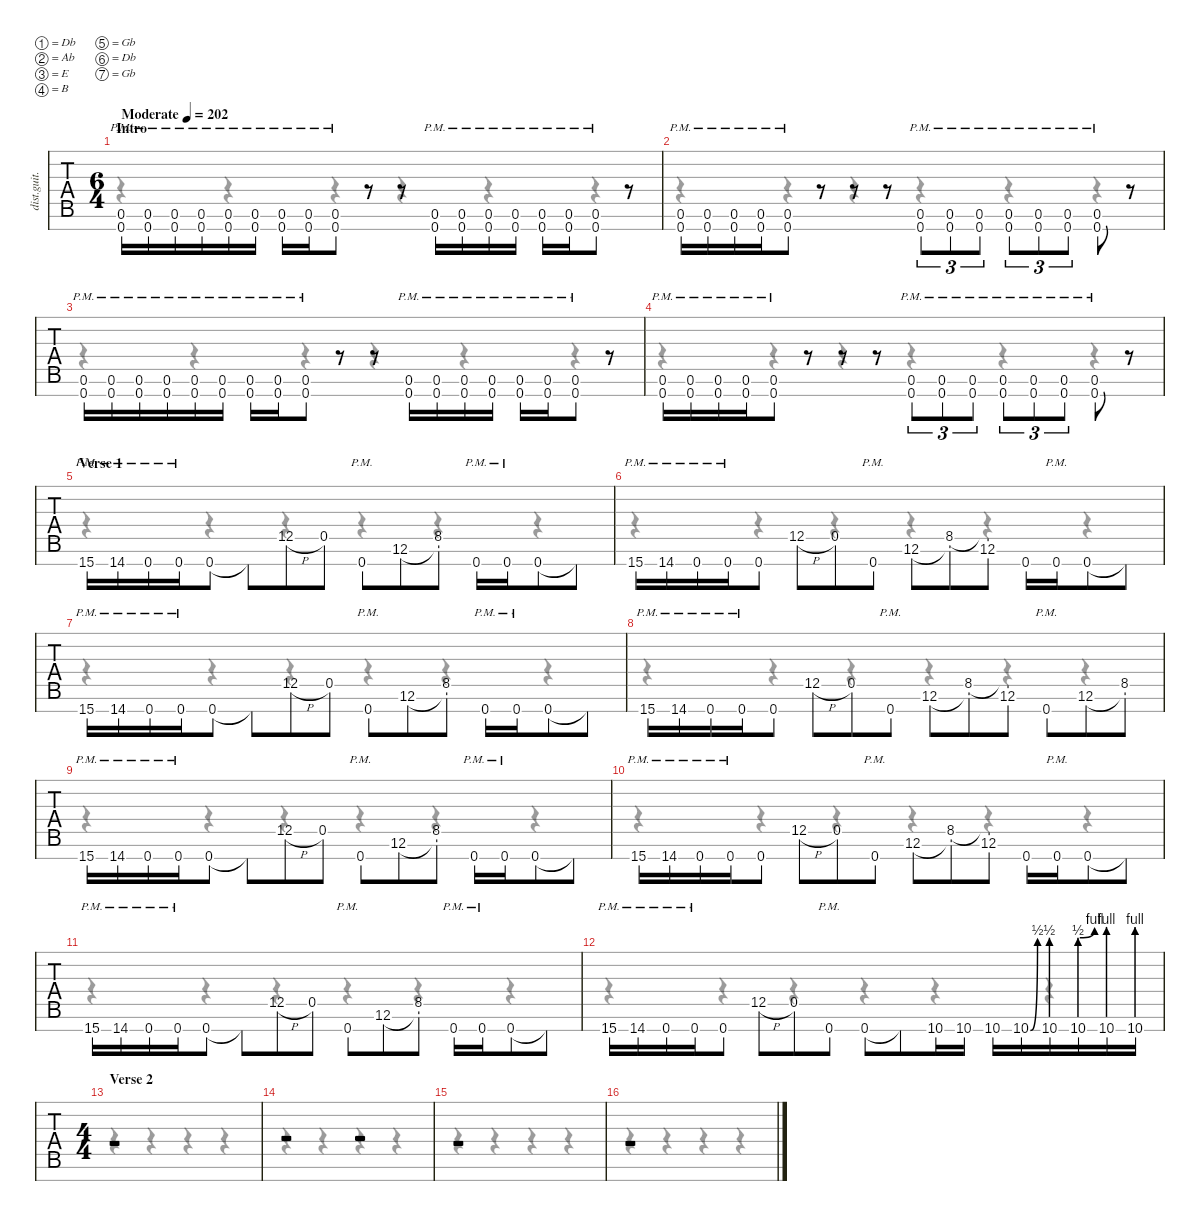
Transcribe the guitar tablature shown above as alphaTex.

\defaultSystemsLayout 4
\hideDynamics
\bracketExtendMode nobrackets
\track ("Jesse Cash" "dist.guit.") {instrument distortionguitar}
\staff {tabs}
\tuning (Db4 Ab3 E3 B2 Gb2 Db2 Gb1)
\voice
\ts (6 4)
\beaming (8 3 3 3 3)
\section ("" "Intro ")
\tempo (202 "Moderate")
\clef g2
\ks c
(0.6{pm acc #} 0.7{pm acc #}).16{dy f instrument distortionguitar} (0.6{pm acc #} 0.7{pm acc #}).16 (0.6{pm acc #} 0.7{pm acc #}).16 (0.6{pm acc #} 0.7{pm acc #}).16 (0.6{pm acc #} 0.7{pm acc #}).16 (0.6{pm acc #} 0.7{pm acc #}).16 (0.6{pm acc #} 0.7{pm acc #}).16 (0.6{pm acc #} 0.7{pm acc #}).16 (0.6{pm acc #} 0.7{pm acc #}).8 r.8 r.8 (0.6{pm acc #} 0.7{pm acc #}).16 (0.6{pm acc #} 0.7{pm acc #}).16 (0.6{pm acc #} 0.7{pm acc #}).16 (0.6{pm acc #} 0.7{pm acc #}).16 (0.6{pm acc #} 0.7{pm acc #}).16 (0.6{pm acc #} 0.7{pm acc #}).16 (0.6{pm acc #} 0.7{pm acc #}).8 r.8 |
(0.6{pm acc #} 0.7{pm acc #}).16 (0.6{pm acc #} 0.7{pm acc #}).16 (0.6{pm acc #} 0.7{pm acc #}).16 (0.6{pm acc #} 0.7{pm acc #}).16 (0.6{pm acc #} 0.7{pm acc #}).8 r.8 r.8 r.8 (0.6{pm acc #} 0.7{pm acc #}).8{tu (3 2)} (0.6{pm acc #} 0.7{pm acc #}).8{tu (3 2)} (0.6{pm acc #} 0.7{pm acc #}).8{tu (3 2)} (0.6{pm acc #} 0.7{pm acc #}).8{tu (3 2)} (0.6{pm acc #} 0.7{pm acc #}).8{tu (3 2)} (0.6{pm acc #} 0.7{pm acc #}).8{tu (3 2)} (0.6{pm acc #} 0.7{pm acc #}).8 r.8 |
(0.6{pm acc #} 0.7{pm acc #}).16 (0.6{pm acc #} 0.7{pm acc #}).16 (0.6{pm acc #} 0.7{pm acc #}).16 (0.6{pm acc #} 0.7{pm acc #}).16 (0.6{pm acc #} 0.7{pm acc #}).16 (0.6{pm acc #} 0.7{pm acc #}).16 (0.6{pm acc #} 0.7{pm acc #}).16 (0.6{pm acc #} 0.7{pm acc #}).16 (0.6{pm acc #} 0.7{pm acc #}).8 r.8 r.8 (0.6{pm acc #} 0.7{pm acc #}).16 (0.6{pm acc #} 0.7{pm acc #}).16 (0.6{pm acc #} 0.7{pm acc #}).16 (0.6{pm acc #} 0.7{pm acc #}).16 (0.6{pm acc #} 0.7{pm acc #}).16 (0.6{pm acc #} 0.7{pm acc #}).16 (0.6{pm acc #} 0.7{pm acc #}).8 r.8 |
(0.6{pm acc #} 0.7{pm acc #}).16 (0.6{pm acc #} 0.7{pm acc #}).16 (0.6{pm acc #} 0.7{pm acc #}).16 (0.6{pm acc #} 0.7{pm acc #}).16 (0.6{pm acc #} 0.7{pm acc #}).8 r.8 r.8 r.8 (0.6{pm acc #} 0.7{pm acc #}).8{tu (3 2)} (0.6{pm acc #} 0.7{pm acc #}).8{tu (3 2)} (0.6{pm acc #} 0.7{pm acc #}).8{tu (3 2)} (0.6{pm acc #} 0.7{pm acc #}).8{tu (3 2)} (0.6{pm acc #} 0.7{pm acc #}).8{tu (3 2)} (0.6{pm acc #} 0.7{pm acc #}).8{tu (3 2)} (0.6{pm acc #} 0.7{pm acc #}).8 r.8 |
\section ("" "Verse 1")
15.7{pm}.16 14.7{pm acc #}.16 0.7{pm acc #}.16 0.7{pm acc #}.16 0.7{acc #}.8 0.7{t acc #}.8 12.5{h acc #}.8 0.5{acc #}.8 0.7{pm acc #}.8 12.6{acc #}.8 (8.5 12.6{t acc #}).8 0.7{pm acc #}.16 0.7{pm acc #}.16 0.7{acc #}.8 0.7{t acc #}.8 |
15.7{pm}.16 14.7{pm acc #}.16 0.7{pm acc #}.16 0.7{pm acc #}.16 0.7{acc #}.8 12.5{h acc #}.8 0.5{acc #}.8 0.7{pm acc #}.8 12.6{acc #}.8 (8.5 12.6{t acc #}).8 (8.5{t} 12.6{acc #}).8 0.7{acc #}.16 0.7{pm acc #}.16 0.7{acc #}.8 0.7{t acc #}.8 |
15.7{pm}.16 14.7{pm acc #}.16 0.7{pm acc #}.16 0.7{pm acc #}.16 0.7{acc #}.8 0.7{t acc #}.8 12.5{h acc #}.8 0.5{acc #}.8 0.7{pm acc #}.8 12.6{acc #}.8 (8.5 12.6{t acc #}).8 0.7{pm acc #}.16 0.7{pm acc #}.16 0.7{acc #}.8 0.7{t acc #}.8 |
15.7{pm}.16 14.7{pm acc #}.16 0.7{pm acc #}.16 0.7{pm acc #}.16 0.7{acc #}.8 12.5{h acc #}.8 0.5{acc #}.8 0.7{pm acc #}.8 12.6{acc #}.8 (8.5 12.6{t acc #}).8 (8.5{t} 12.6{acc #}).8 0.7{pm acc #}.8 12.6{acc #}.8 (8.5 12.6{t acc #}).8 |
15.7{pm}.16 14.7{pm acc #}.16 0.7{pm acc #}.16 0.7{pm acc #}.16 0.7{acc #}.8 0.7{t acc #}.8 12.5{h acc #}.8 0.5{acc #}.8 0.7{pm acc #}.8 12.6{acc #}.8 (8.5 12.6{t acc #}).8 0.7{pm acc #}.16 0.7{pm acc #}.16 0.7{acc #}.8 0.7{t acc #}.8 |
15.7{pm}.16 14.7{pm acc #}.16 0.7{pm acc #}.16 0.7{pm acc #}.16 0.7{acc #}.8 12.5{h acc #}.8 0.5{acc #}.8 0.7{pm acc #}.8 12.6{acc #}.8 (8.5 12.6{t acc #}).8 (8.5{t} 12.6{acc #}).8 0.7{acc #}.16 0.7{pm acc #}.16 0.7{acc #}.8 0.7{t acc #}.8 |
15.7{pm}.16 14.7{pm acc #}.16 0.7{pm acc #}.16 0.7{pm acc #}.16 0.7{acc #}.8 0.7{t acc #}.8 12.5{h acc #}.8 0.5{acc #}.8 0.7{pm acc #}.8 12.6{acc #}.8 (8.5 12.6{t acc #}).8 0.7{pm acc #}.16 0.7{pm acc #}.16 0.7{acc #}.8 0.7{t acc #}.8 |
15.7{pm}.16 14.7{pm acc #}.16 0.7{pm acc #}.16 0.7{pm acc #}.16 0.7{acc #}.8 12.5{h acc #}.8 0.5{acc #}.8 0.7{pm acc #}.8 0.7{acc #}.8 0.7{t acc #}.8 10.7.16 10.7.16 10.7.16 10.7{be (bend 0 0 60 2)}.16 10.7{be (prebend 0 2 60 2)}.16 10.7{be (prebendbend 0 2 60 4)}.16 10.7{be (prebend 0 4 30 4)}.16 10.7{be (prebend 0 4 30 4)}.16 |
\ts (4 4)
\beaming (8 2 2 2 2)
\section ("" "Verse 2")
r.1 |
r.2 r.2 |
r.1 |
r.1
\voice
\clef g2
\ottava regular
\simile none
\ks c
r.4{dy mf} r.4 r.4 r.4 r.4 r.4 |
r.4 r.4 r.4 r.4 r.4 r.4 |
r.4 r.4 r.4 r.4 r.4 r.4 |
r.4 r.4 r.4 r.4 r.4 r.4 |
r.4 r.4 r.4 r.4 r.4 r.4 |
r.4 r.4 r.4 r.4 r.4 r.4 |
r.4 r.4 r.4 r.4 r.4 r.4 |
r.4 r.4 r.4 r.4 r.4 r.4 |
r.4 r.4 r.4 r.4 r.4 r.4 |
r.4 r.4 r.4 r.4 r.4 r.4 |
r.4 r.4 r.4 r.4 r.4 r.4 |
r.4 r.4 r.4 r.4 r.4 r.4 |
r.4 r.4 r.4 r.4 |
r.4 r.4 r.4 r.4 |
r.4 r.4 r.4 r.4 |
r.4 r.4 r.4 r.4
